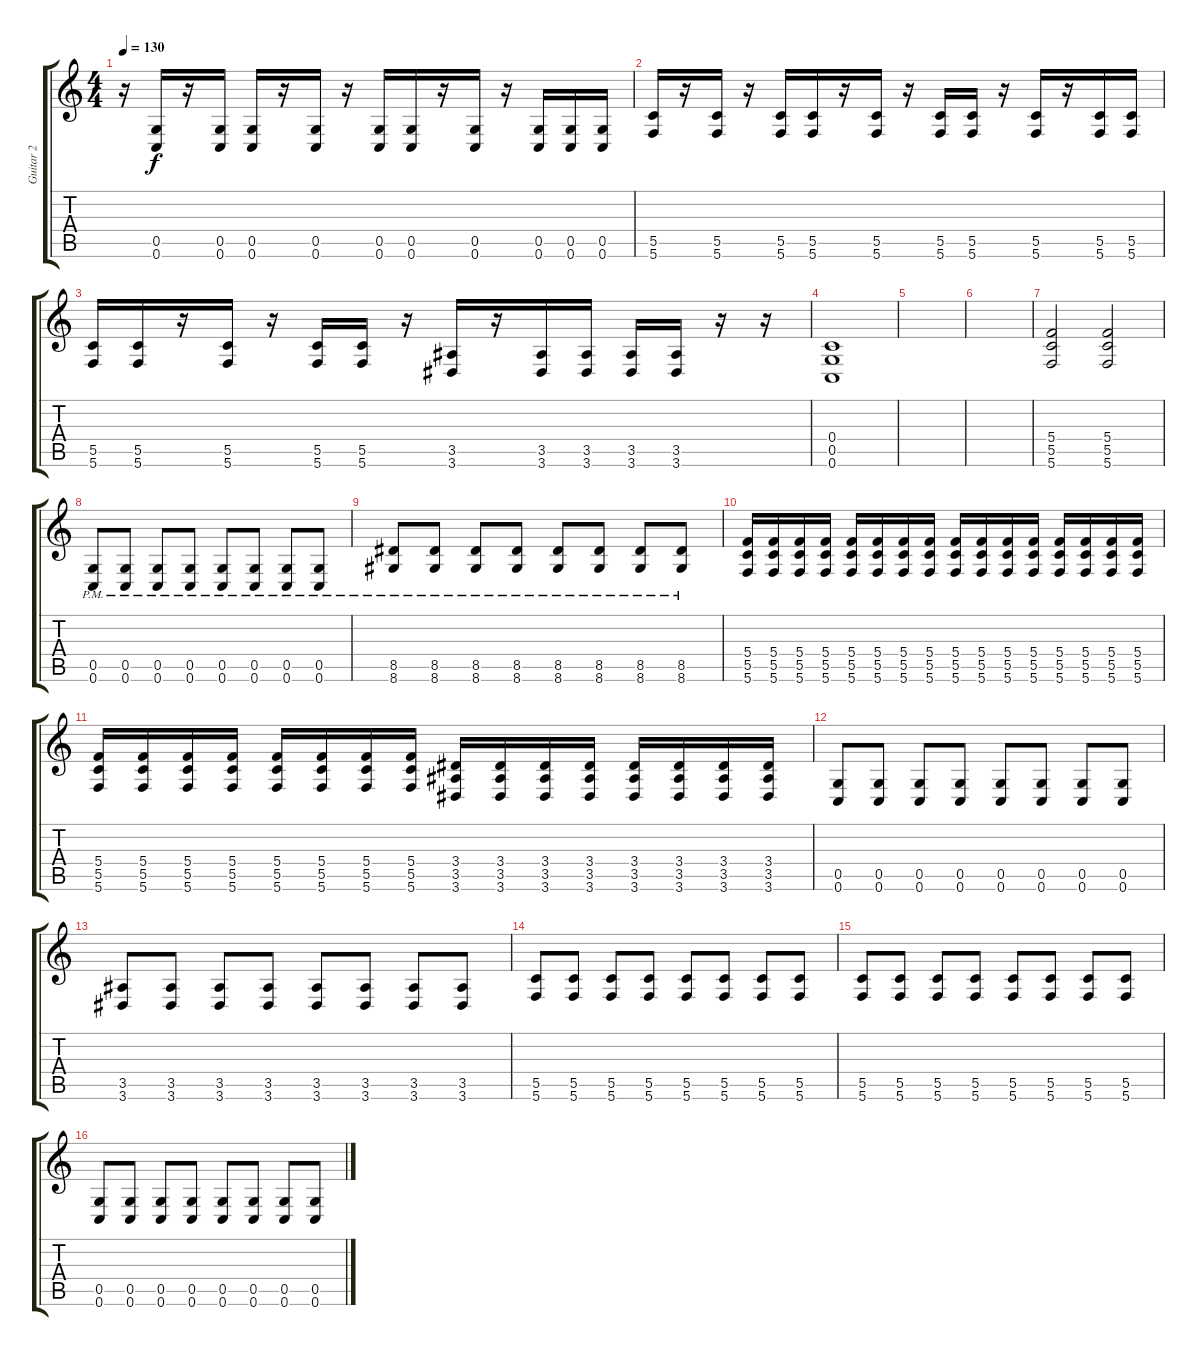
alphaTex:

\track ("Guitar 2" "Guitar 2") {instrument distortionguitar}
\staff {score tabs}
\tuning (D4 A3 F3 C3 G2 C2) {hide}
\ts (4 4)
\tempo 130
\clef g2
\ks c
r.16{dy f} (0.5 0.6).16 r.16 (0.5 0.6).16 (0.5 0.6).16 r.16 (0.5 0.6).16 r.16 (0.5 0.6).16 (0.5 0.6).16 r.16 (0.5 0.6).16 r.16 (0.5 0.6).16 (0.5 0.6).16 (0.5 0.6).16 |
(5.5 5.6).16 r.16 (5.5 5.6).16 r.16 (5.5 5.6).16 (5.5 5.6).16 r.16 (5.5 5.6).16 r.16 (5.5 5.6).16 (5.5 5.6).16 r.16 (5.5 5.6).16 r.16 (5.5 5.6).16 (5.5 5.6).16 |
(5.5 5.6).16 (5.5 5.6).16 r.16 (5.5 5.6).16 r.16 (5.5 5.6).16 (5.5 5.6).16 r.16 (3.5 3.6).16 r.16 (3.5 3.6).16 (3.5 3.6).16 (3.5 3.6).16 (3.5 3.6).16 r.16 r.16 |
(0.4 0.5 0.6).1{volume 0} |
|
|
(5.4 5.5 5.6).2{volume 13} (5.4 5.5 5.6).2 |
(0.5{pm} 0.6{pm}).8 (0.5{pm} 0.6{pm}).8 (0.5{pm} 0.6{pm}).8 (0.5{pm} 0.6{pm}).8 (0.5{pm} 0.6{pm}).8 (0.5{pm} 0.6{pm}).8 (0.5{pm} 0.6{pm}).8 (0.5{pm} 0.6{pm}).8 |
(8.5{pm} 8.6{pm}).8 (8.5{pm} 8.6{pm}).8 (8.5{pm} 8.6{pm}).8 (8.5{pm} 8.6{pm}).8 (8.5{pm} 8.6{pm}).8 (8.5{pm} 8.6{pm}).8 (8.5{pm} 8.6{pm}).8 (8.5{pm} 8.6{pm}).8 |
(5.4 5.5 5.6).16 (5.4 5.5 5.6).16 (5.4 5.5 5.6).16 (5.4 5.5 5.6).16 (5.4 5.5 5.6).16 (5.4 5.5 5.6).16 (5.4 5.5 5.6).16 (5.4 5.5 5.6).16 (5.4 5.5 5.6).16 (5.4 5.5 5.6).16 (5.4 5.5 5.6).16 (5.4 5.5 5.6).16 (5.4 5.5 5.6).16 (5.4 5.5 5.6).16 (5.4 5.5 5.6).16 (5.4 5.5 5.6).16 |
(5.4 5.5 5.6).16 (5.4 5.5 5.6).16 (5.4 5.5 5.6).16 (5.4 5.5 5.6).16 (5.4 5.5 5.6).16 (5.4 5.5 5.6).16 (5.4 5.5 5.6).16 (5.4 5.5 5.6).16 (3.4 3.5 3.6).16 (3.4 3.5 3.6).16 (3.4 3.5 3.6).16 (3.4 3.5 3.6).16 (3.4 3.5 3.6).16 (3.4 3.5 3.6).16 (3.4 3.5 3.6).16 (3.4 3.5 3.6).16 |
(0.5 0.6).8 (0.5 0.6).8 (0.5 0.6).8 (0.5 0.6).8 (0.5 0.6).8 (0.5 0.6).8 (0.5 0.6).8 (0.5 0.6).8 |
(3.5 3.6).8 (3.5 3.6).8 (3.5 3.6).8 (3.5 3.6).8 (3.5 3.6).8 (3.5 3.6).8 (3.5 3.6).8 (3.5 3.6).8 |
(5.5 5.6).8 (5.5 5.6).8 (5.5 5.6).8 (5.5 5.6).8 (5.5 5.6).8 (5.5 5.6).8 (5.5 5.6).8 (5.5 5.6).8 |
(5.5 5.6).8 (5.5 5.6).8 (5.5 5.6).8 (5.5 5.6).8 (5.5 5.6).8 (5.5 5.6).8 (5.5 5.6).8 (5.5 5.6).8 |
(0.5 0.6).8 (0.5 0.6).8 (0.5 0.6).8 (0.5 0.6).8 (0.5 0.6).8 (0.5 0.6).8 (0.5 0.6).8 (0.5 0.6).8
